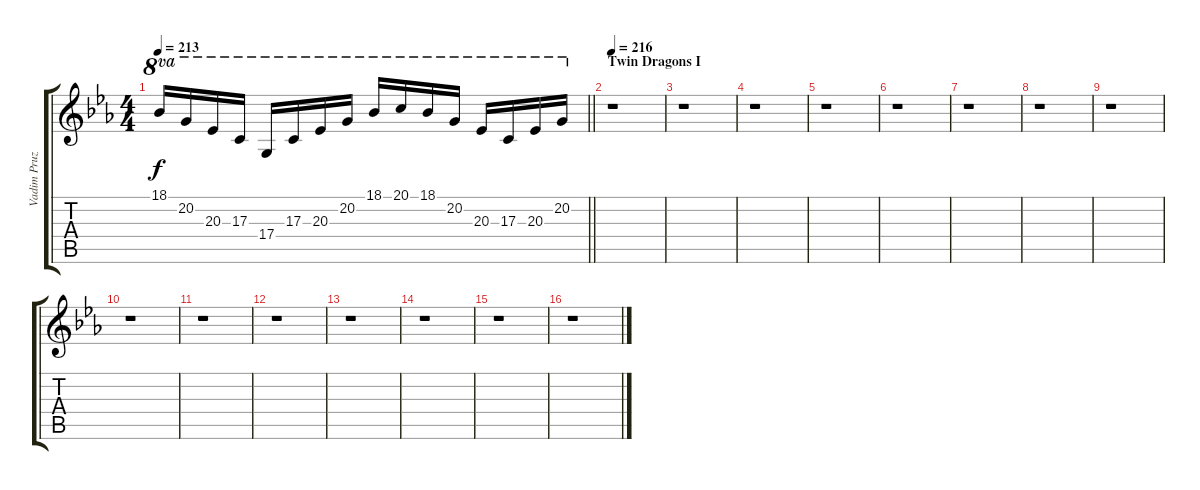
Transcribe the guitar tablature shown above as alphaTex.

\track ("Vadim Pruzhanov (Keyboard - Synth)" "Vadim Pruz") {instrument harpsichord}
\staff {score tabs}
\tuning (E4 B3 G3 D3 A2 E2) {hide}
\ts (4 4)
\tempo 213
\clef g2
\barLineRight lightlight
\ks eb
18.1.16{ot 8va dy f} 20.2.16{ot 8va} 20.3.16{ot 8va} 17.3.16{ot 8va} 17.4.16{ot 8va} 17.3.16{ot 8va} 20.3.16{ot 8va} 20.2.16{ot 8va} 18.1.16{ot 8va} 20.1.16{ot 8va} 18.1.16{ot 8va} 20.2.16{ot 8va} 20.3.16{ot 8va} 17.3.16{ot 8va} 20.3.16{ot 8va} 20.2.16{ot 8va} |
\section ("" "Twin Dragons I")
\tempo 216
r.1 |
r.1 |
r.1 |
r.1 |
r.1 |
r.1 |
r.1 |
r.1 |
r.1 |
r.1 |
r.1 |
r.1 |
r.1 |
r.1 |
r.1
